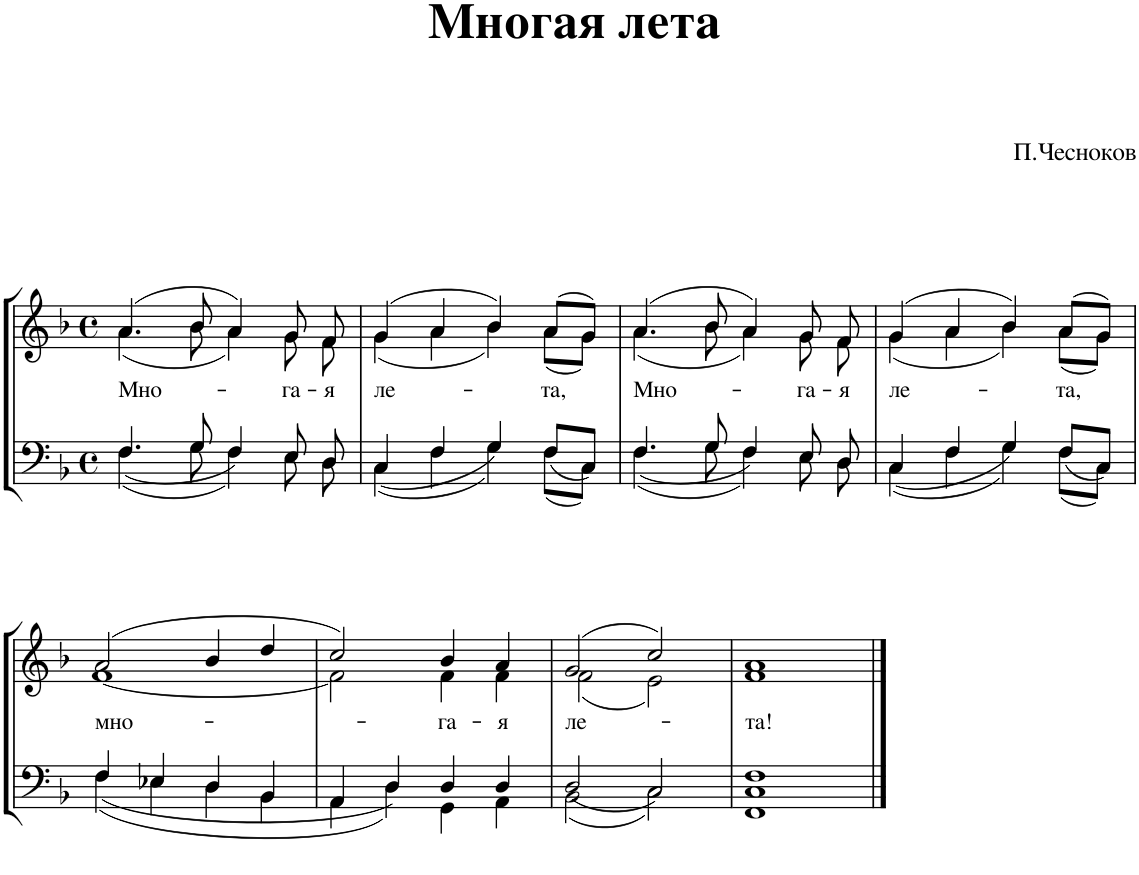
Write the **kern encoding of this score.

**kern	**kern	**text
*part1	*part1	*part1
*staff2	*staff1	*staff1
*I"Piano	*	*
*I'Pno.	*	*
*clefF4	*clefG2	*
*k[b-]	*k[b-]	*
*M4/4	*M4/4	*
*met(c)	*met(c)	*
=1	=1	=1
*^	*	*
*	*^	*	*
!	!	!	!	!LO:LY:b
*	*	*	*^	*
1ryy	4.F/	4.F\	(4.a/	(4.a\	Мно-
.	8G/	8G\	8b-/	8b-\	.
.	4F/	4F\	4a/)	4a\)	.
!	!	!	!	!	!LO:LY:b
.	8E/	8E\	8g/	8g\	-га-
!	!	!	!	!	!LO:LY:b
.	8D/	8D\	8f/	8f\	-я
=2	=2	=2	=2	=2	=2
!	!	!	!	!	!LO:LY:b
1ryy	4C/	4C\	(4g/	(4g\	ле-
.	4F/	4F\	4a/	4a\	.
.	4G/	4G\	4b-/)	4b-\)	.
!	!	!	!	!	!LO:LY:b
.	8F/L	8F\L	(8a/L	(8a\L	-та,
.	8C/J	8C\J	8g/J)	8g\J)	.
=3	=3	=3	=3	=3	=3
!	!	!	!	!	!LO:LY:b
1ryy	4.F/	4.F\	(4.a/	(4.a\	Мно-
.	8G/	8G\	8b-/	8b-\	.
.	4F/	4F\	4a/)	4a\)	.
!	!	!	!	!	!LO:LY:b
.	8E/	8E\	8g/	8g\	-га-
!	!	!	!	!	!LO:LY:b
.	8D/	8D\	8f/	8f\	-я
=4	=4	=4	=4	=4	=4
!	!	!	!	!	!LO:LY:b
1ryy	4C/	4C\	(4g/	(4g\	ле-
.	4F/	4F\	4a/	4a\	.
.	4G/	4G\	4b-/)	4b-\)	.
!	!	!	!	!	!LO:LY:b
.	8F/L	8F\L	(8a/L	(8a\L	-та,
.	8C/J	8C\J	8g/J)	8g\J)	.
!!LO:LB:g=z	!!
=5	=5	=5	=5	=5	=5
!	!	!	!	!	!LO:LY:b
1ryy	4F/	4F\	(2a/	[1f	мно-
.	4E-X/	4E-\	.	.	.
.	4D/	4D\	4b-/	.	.
.	4BB-/	4BB-\	4dd/	.	.
=6	=6	=6	=6	=6	=6
1ryy	4AA/	4AA\	2cc/)	2f\]	.
.	4D/	4D\	.	.	.
!	!	!	!	!	!LO:LY:b
.	4D/	4GG\	4b-/	4f\	-га-
!	!	!	!	!	!LO:LY:b
.	4D/	4AA\	4a/	4f\	-я
=7	=7	=7	=7	=7	=7
!	!	!	!	!	!LO:LY:b
1ryy	2D/	2BB-\	(2g/	(2f\	ле-
.	2C/	2C\	2cc/)	2e\)	.
=8	=8	=8	=8	=8	=8
!	!	!	!	!	!LO:LY:b
1ryy	1C 1F	1FF	1a	1f	-та!
*v	*v	*v	*	*	*
*	*v	*v	*
==	==	==
*-	*-	*-
